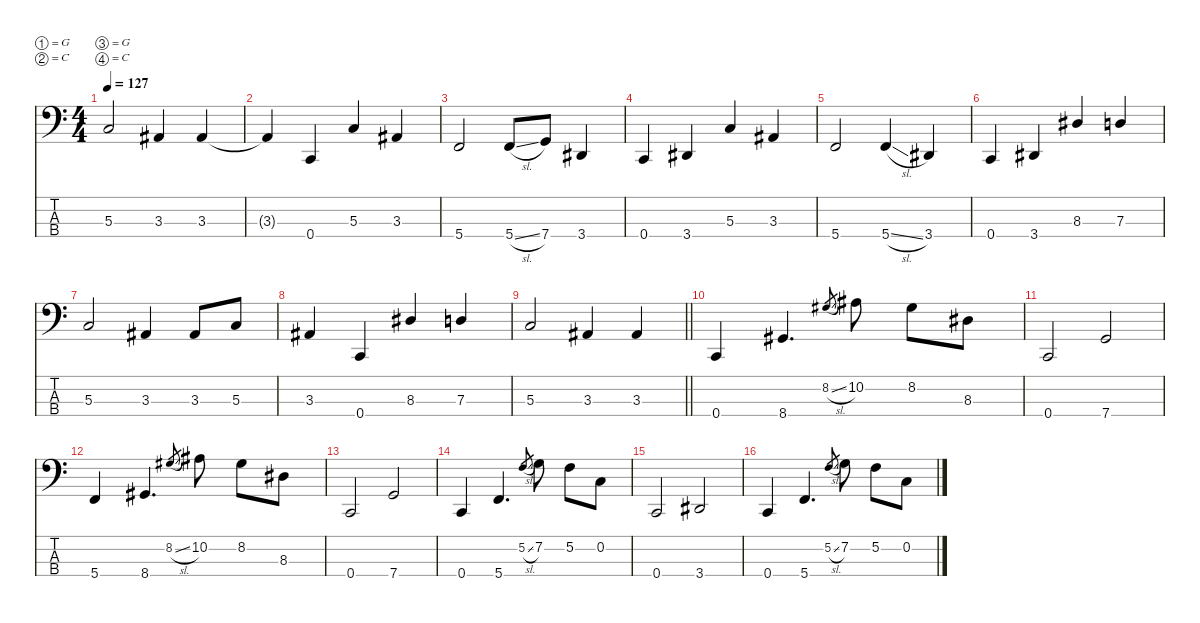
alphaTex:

\defaultSystemsLayout 4
\hideDynamics
\bracketExtendMode nobrackets
\singleTrackTrackNamePolicy hidden
\multiTrackTrackNamePolicy hidden
\otherSystemsTrackNameOrientation horizontal
\track ("Craig McFarland" "el.bs.") {defaultSystemsLayout 8 instrument electricbasspick}
\staff {score tabs}
\tuning (G2 C2 G1 C1)
\ts (4 4)
\tempo 127
\clef f4
\ks c
5.3.2{dy f beam Up} 3.3{acc #}.4{beam Up} 3.3{acc #}.4{beam Up} |
3.3{t acc #}.4{beam Up} 0.4.4{beam Up} 5.3.4{beam Up} 3.3{acc #}.4{beam Up} |
5.4.2{beam Up} 5.4{sl}.8{beam Up} 7.4.8{beam Up} 3.4{acc #}.4{beam Up} |
0.4.4{beam Up} 3.4{acc #}.4{beam Up} 5.3.4{beam Up} 3.3{acc #}.4{beam Up} |
5.4.2{beam Up} 5.4{sl}.4{beam Up} 3.4{acc #}.4{beam Up} |
0.4.4{beam Up} 3.4{acc #}.4{beam Up} 8.3{acc #}.4{beam Up} 7.3.4{beam Up} |
5.3.2{beam Up} 3.3{acc #}.4{beam Up} 3.3{acc #}.8{beam Up} 5.3.8{beam Up} |
3.3{acc #}.4{beam Up} 0.4.4{beam Up} 8.3{acc #}.4{beam Up} 7.3.4{beam Up} |
\barLineRight lightlight
5.3.2{beam Up} 3.3{acc #}.4{beam Up} 3.3{acc #}.4{beam Up} |
0.4.4{beam Up} 8.4{acc #}.4{d beam Up} 8.2{sl acc #}.8{gr dy mf beam Up} 10.2{acc #}.8{dy f beam Down} 8.2{acc #}.8{beam Down} 8.3{acc #}.8{beam Down} |
0.4.2{beam Up} 7.4.2{beam Up} |
5.4.4{beam Up} 8.4{acc #}.4{d beam Up} 8.2{sl acc #}.8{gr dy mf beam Up} 10.2{acc #}.8{dy f beam Down} 8.2{acc #}.8{beam Down} 8.3{acc #}.8{beam Down} |
0.4.2{beam Up} 7.4.2{beam Up} |
0.4.4{beam Up} 5.4.4{d beam Up} 5.2{sl}.8{gr dy mf beam Up} 7.2.8{dy f beam Down} 5.2.8{beam Down} 0.2.8{beam Down} |
0.4.2{beam Up} 3.4{acc #}.2{beam Up} |
0.4.4{beam Up} 5.4.4{d beam Up} 5.2{sl}.8{gr dy mf beam Up} 7.2.8{dy f beam Down} 5.2.8{beam Down} 0.2.8{beam Down}
